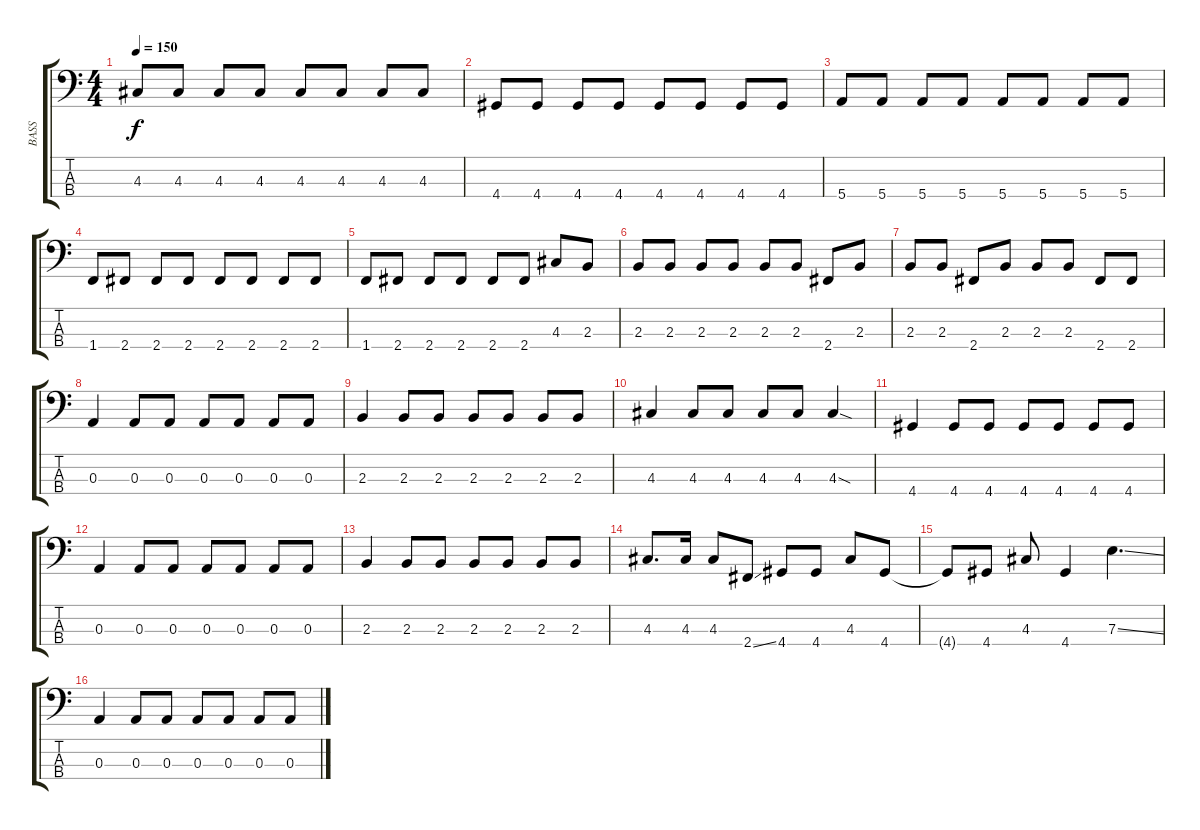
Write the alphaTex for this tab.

\track ("BASS" "BASS") {instrument electricbassfinger}
\staff {score tabs}
\tuning (G2 D2 A1 E1) {hide}
\ts (4 4)
\tempo 150
\clef f4
\ks c
4.3.8{dy f} 4.3.8 4.3.8 4.3.8 4.3.8 4.3.8 4.3.8 4.3.8 |
4.4.8 4.4.8 4.4.8 4.4.8 4.4.8 4.4.8 4.4.8 4.4.8 |
5.4.8 5.4.8 5.4.8 5.4.8 5.4.8 5.4.8 5.4.8 5.4.8 |
1.4.8 2.4.8 2.4.8 2.4.8 2.4.8 2.4.8 2.4.8 2.4.8 |
1.4.8 2.4.8 2.4.8 2.4.8 2.4.8 2.4.8 4.3.8 2.3.8 |
2.3.8 2.3.8 2.3.8 2.3.8 2.3.8 2.3.8 2.4.8 2.3.8 |
2.3.8 2.3.8 2.4.8 2.3.8 2.3.8 2.3.8 2.4.8 2.4.8 |
0.3.4 0.3.8 0.3.8 0.3.8 0.3.8 0.3.8 0.3.8 |
2.3.4 2.3.8 2.3.8 2.3.8 2.3.8 2.3.8 2.3.8 |
4.3.4 4.3.8 4.3.8 4.3.8 4.3.8 4.3{sod}.4 |
4.4.4 4.4.8 4.4.8 4.4.8 4.4.8 4.4.8 4.4.8 |
0.3.4 0.3.8 0.3.8 0.3.8 0.3.8 0.3.8 0.3.8 |
2.3.4 2.3.8 2.3.8 2.3.8 2.3.8 2.3.8 2.3.8 |
4.3.8{d} 4.3.16 4.3.8 2.4{ss}.8 4.4.8 4.4.8 4.3.8 4.4.8 |
4.4{t}.8 4.4.8 4.3.8 4.4.4 7.3{ss}.4{d} |
0.3.4 0.3.8 0.3.8 0.3.8 0.3.8 0.3.8 0.3.8
